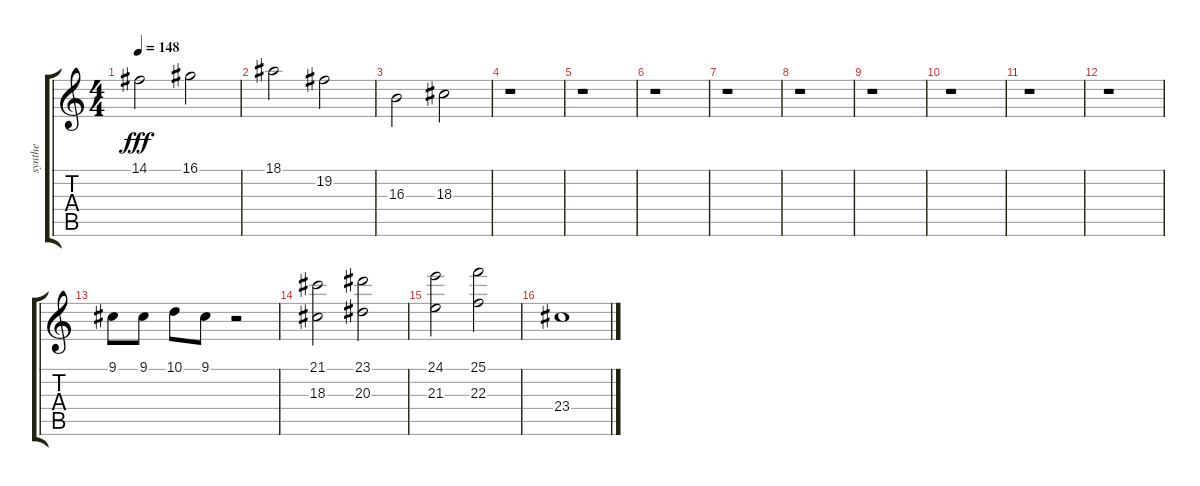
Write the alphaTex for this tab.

\track ("synthe" "synthe") {instrument lead2sawtooth}
\staff {score tabs}
\tuning (E4 B3 G3 D3 A2 E2) {hide}
\ts (4 4)
\tempo 148
\clef g2
\ks c
14.1.2{dy fff} 16.1.2 |
18.1.2 19.2.2 |
16.3.2 18.3.2 |
r.1 |
r.1 |
r.1 |
r.1 |
r.1 |
r.1 |
r.1 |
r.1 |
r.1 |
9.1.8 9.1.8 10.1.8 9.1.8 r.2 |
(21.1 18.3).2 (23.1 20.3).2 |
(24.1 21.3).2 (25.1 22.3).2 |
23.4.1
